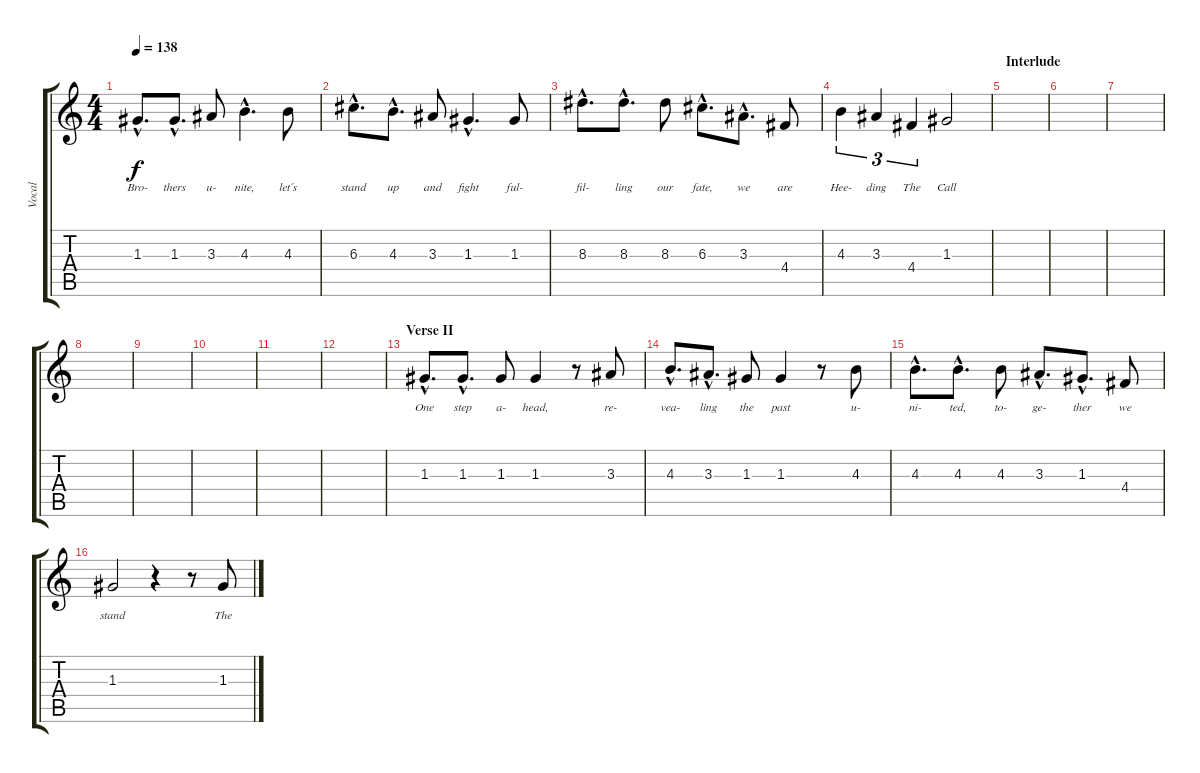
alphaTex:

\track ("Vocal" "Vocal") {instrument distortionguitar}
\staff {score tabs}
\tuning (E4 B3 G3 D3 A2 E2) {hide}
\ts (4 4)
\tempo 138
\clef g2
\ks c
1.3{hac}.8{d lyrics (0 "Bro-") lyrics (1 "") lyrics (2 "") lyrics (3 "") lyrics (4 "") dy f} 1.3{hac}.8{d lyrics (0 "thers") lyrics (1 "") lyrics (2 "") lyrics (3 "") lyrics (4 "")} 3.3.8{lyrics (0 "u-") lyrics (1 "") lyrics (2 "") lyrics (3 "") lyrics (4 "")} 4.3{hac}.4{d lyrics (0 "nite,") lyrics (1 "") lyrics (2 "") lyrics (3 "") lyrics (4 "")} 4.3.8{lyrics (0 "let´s") lyrics (1 "") lyrics (2 "") lyrics (3 "") lyrics (4 "")} |
6.3{hac}.8{d lyrics (0 "stand") lyrics (1 "") lyrics (2 "") lyrics (3 "") lyrics (4 "")} 4.3{hac}.8{d lyrics (0 "up") lyrics (1 "") lyrics (2 "") lyrics (3 "") lyrics (4 "")} 3.3.8{lyrics (0 "and") lyrics (1 "") lyrics (2 "") lyrics (3 "") lyrics (4 "")} 1.3{hac}.4{d lyrics (0 "fight") lyrics (1 "") lyrics (2 "") lyrics (3 "") lyrics (4 "")} 1.3.8{lyrics (0 "ful-") lyrics (1 "") lyrics (2 "") lyrics (3 "") lyrics (4 "")} |
8.3{hac}.8{d lyrics (0 "fil-") lyrics (1 "") lyrics (2 "") lyrics (3 "") lyrics (4 "")} 8.3{hac}.8{d lyrics (0 "ling") lyrics (1 "") lyrics (2 "") lyrics (3 "") lyrics (4 "")} 8.3.8{lyrics (0 "our") lyrics (1 "") lyrics (2 "") lyrics (3 "") lyrics (4 "")} 6.3{hac}.8{d lyrics (0 "fate,") lyrics (1 "") lyrics (2 "") lyrics (3 "") lyrics (4 "")} 3.3{hac}.8{d lyrics (0 "we") lyrics (1 "") lyrics (2 "") lyrics (3 "") lyrics (4 "")} 4.4.8{lyrics (0 "are") lyrics (1 "") lyrics (2 "") lyrics (3 "") lyrics (4 "")} |
4.3.4{tu (3 2) lyrics (0 "Hee-") lyrics (1 "") lyrics (2 "") lyrics (3 "") lyrics (4 "")} 3.3.4{tu (3 2) lyrics (0 "ding") lyrics (1 "") lyrics (2 "") lyrics (3 "") lyrics (4 "")} 4.4.4{tu (3 2) lyrics (0 "The") lyrics (1 "") lyrics (2 "") lyrics (3 "") lyrics (4 "")} 1.3.2{lyrics (0 "Call") lyrics (1 "") lyrics (2 "") lyrics (3 "") lyrics (4 "")} |
\section ("" "Interlude")
|
|
|
|
|
|
|
|
\section ("" "Verse II")
1.3{hac}.8{d lyrics (0 "One") lyrics (1 "") lyrics (2 "") lyrics (3 "") lyrics (4 "")} 1.3{hac}.8{d lyrics (0 "step") lyrics (1 "") lyrics (2 "") lyrics (3 "") lyrics (4 "")} 1.3.8{lyrics (0 "a-") lyrics (1 "") lyrics (2 "") lyrics (3 "") lyrics (4 "")} 1.3.4{lyrics (0 "head,") lyrics (1 "") lyrics (2 "") lyrics (3 "") lyrics (4 "")} r.8 3.3.8{lyrics (0 "re-") lyrics (1 "") lyrics (2 "") lyrics (3 "") lyrics (4 "")} |
4.3{hac}.8{d lyrics (0 "vea-") lyrics (1 "") lyrics (2 "") lyrics (3 "") lyrics (4 "")} 3.3{hac}.8{d lyrics (0 "ling") lyrics (1 "") lyrics (2 "") lyrics (3 "") lyrics (4 "")} 1.3.8{lyrics (0 "the") lyrics (1 "") lyrics (2 "") lyrics (3 "") lyrics (4 "")} 1.3.4{lyrics (0 "past") lyrics (1 "") lyrics (2 "") lyrics (3 "") lyrics (4 "")} r.8 4.3.8{lyrics (0 "u-") lyrics (1 "") lyrics (2 "") lyrics (3 "") lyrics (4 "")} |
4.3{hac}.8{d lyrics (0 "ni-") lyrics (1 "") lyrics (2 "") lyrics (3 "") lyrics (4 "")} 4.3{hac}.8{d lyrics (0 "ted,") lyrics (1 "") lyrics (2 "") lyrics (3 "") lyrics (4 "")} 4.3.8{lyrics (0 "to-") lyrics (1 "") lyrics (2 "") lyrics (3 "") lyrics (4 "")} 3.3{hac}.8{d lyrics (0 "ge-") lyrics (1 "") lyrics (2 "") lyrics (3 "") lyrics (4 "")} 1.3{hac}.8{d lyrics (0 "ther") lyrics (1 "") lyrics (2 "") lyrics (3 "") lyrics (4 "")} 4.4.8{lyrics (0 "we") lyrics (1 "") lyrics (2 "") lyrics (3 "") lyrics (4 "")} |
1.3.2{lyrics (0 "stand") lyrics (1 "") lyrics (2 "") lyrics (3 "") lyrics (4 "")} r.4 r.8 1.3.8{lyrics (0 "The") lyrics (1 "") lyrics (2 "") lyrics (3 "") lyrics (4 "")}
